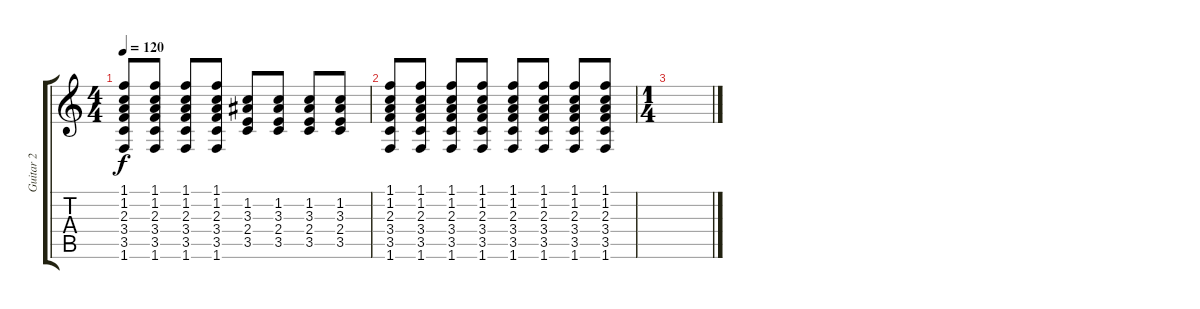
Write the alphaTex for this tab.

\track ("Guitar 2" "Guitar 2") {instrument acousticguitarsteel}
\staff {score tabs}
\tuning (E4 B3 G3 D3 A2 E2) {hide}
\ts (4 4)
\tempo 120
\clef g2
\ks c
(1.1 1.2 2.3 3.4 3.5 1.6).8{dy f} (1.1 1.2 2.3 3.4 3.5 1.6).8 (1.1 1.2 2.3 3.4 3.5 1.6).8 (1.1 1.2 2.3 3.4 3.5 1.6).8 (1.2 3.3 2.4 3.5).8 (1.2 3.3 2.4 3.5).8 (1.2 3.3 2.4 3.5).8 (1.2 3.3 2.4 3.5).8 |
(1.1 1.2 2.3 3.4 3.5 1.6).8 (1.1 1.2 2.3 3.4 3.5 1.6).8 (1.1 1.2 2.3 3.4 3.5 1.6).8 (1.1 1.2 2.3 3.4 3.5 1.6).8 (1.1 1.2 2.3 3.4 3.5 1.6).8 (1.1 1.2 2.3 3.4 3.5 1.6).8 (1.1 1.2 2.3 3.4 3.5 1.6).8 (1.1 1.2 2.3 3.4 3.5 1.6).8 |
\ts (1 4)
